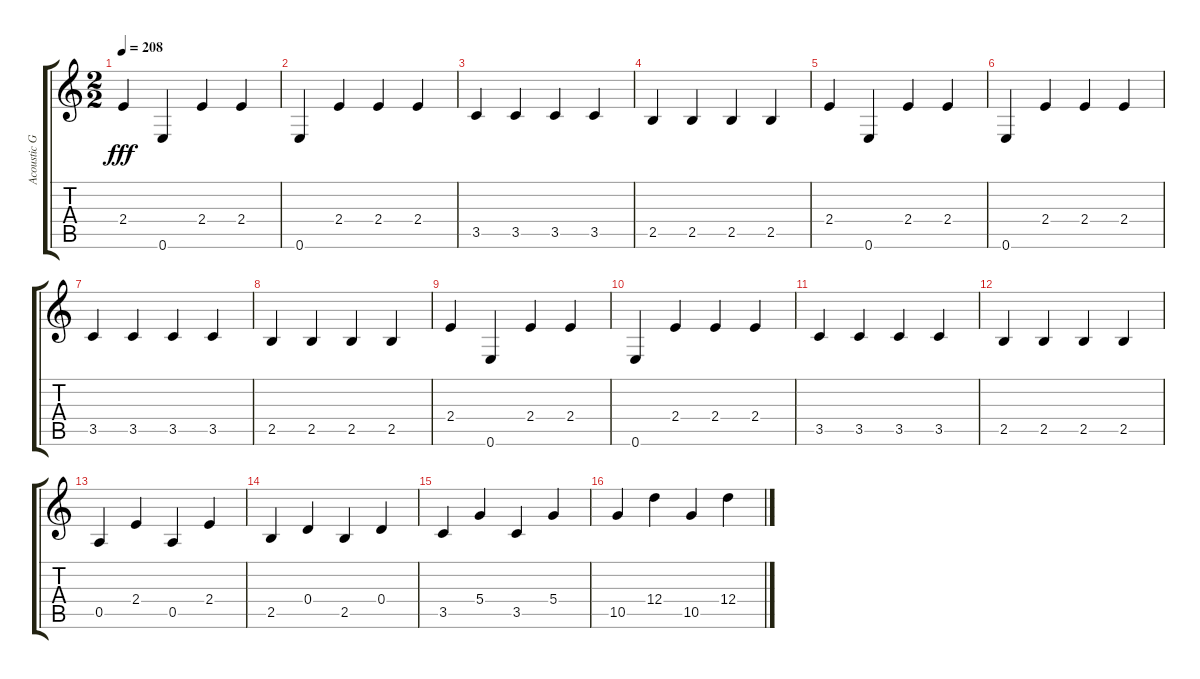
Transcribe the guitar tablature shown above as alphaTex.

\track ("Acoustic Guitar" "Acoustic G") {instrument acousticguitarsteel}
\staff {score tabs}
\tuning (E4 B3 G3 D3 A2 E2) {hide}
\ts (2 2)
\tempo 208
\clef g2
\ks c
2.4.4{dy fff} 0.6.4 2.4.4 2.4.4 |
0.6.4 2.4.4 2.4.4 2.4.4 |
3.5.4 3.5.4 3.5.4 3.5.4 |
2.5.4 2.5.4 2.5.4 2.5.4 |
2.4.4 0.6.4 2.4.4 2.4.4 |
0.6.4 2.4.4 2.4.4 2.4.4 |
3.5.4 3.5.4 3.5.4 3.5.4 |
2.5.4 2.5.4 2.5.4 2.5.4 |
2.4.4 0.6.4 2.4.4 2.4.4 |
0.6.4 2.4.4 2.4.4 2.4.4 |
3.5.4 3.5.4 3.5.4 3.5.4 |
2.5.4 2.5.4 2.5.4 2.5.4 |
0.5.4 2.4.4 0.5.4 2.4.4 |
2.5.4 0.4.4 2.5.4 0.4.4 |
3.5.4 5.4.4 3.5.4 5.4.4 |
10.5.4 12.4.4 10.5.4 12.4.4
